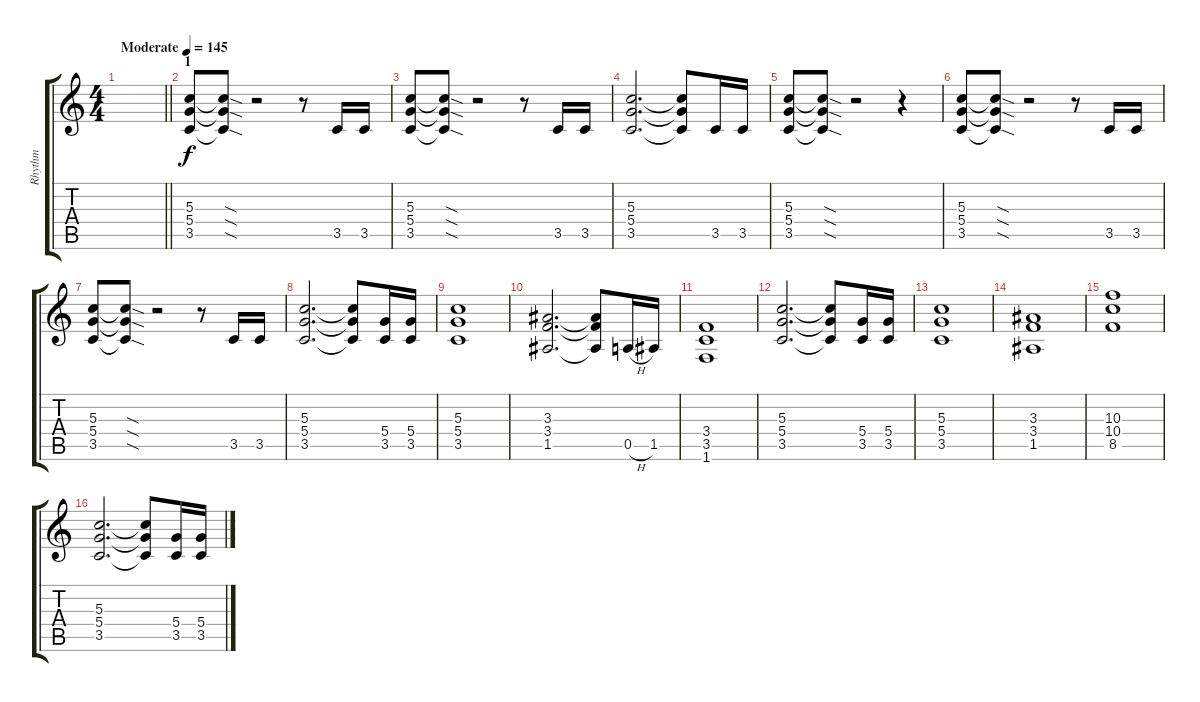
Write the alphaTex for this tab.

\track ("Rhythm" "Rhythm") {instrument distortionguitar}
\staff {score tabs}
\tuning (E4 B3 G3 D3 A2 E2) {hide}
\ts (4 4)
\tempo (145 "Moderate")
\clef g2
\barLineRight lightlight
\ks c
|
\section ("" "1")
(5.3 5.4 3.5).8 (5.3{sod t} 5.4{sod t} 3.5{sod t}).8 r.2 r.8 3.5.16 3.5.16 |
(5.3 5.4 3.5).8 (5.3{sod t} 5.4{sod t} 3.5{sod t}).8 r.2 r.8 3.5.16 3.5.16 |
(5.3 5.4 3.5).2{d} (5.3{t} 5.4{t} 3.5{t}).8 3.5.16 3.5.16 |
(5.3 5.4 3.5).8 (5.3{sod t} 5.4{sod t} 3.5{sod t}).8 r.2 r.4 |
(5.3 5.4 3.5).8 (5.3{sod t} 5.4{sod t} 3.5{sod t}).8 r.2 r.8 3.5.16 3.5.16 |
(5.3 5.4 3.5).8 (5.3{sod t} 5.4{sod t} 3.5{sod t}).8 r.2 r.8 3.5.16 3.5.16 |
(5.3 5.4 3.5).2{d} (5.3{t} 5.4{t} 3.5{t}).8 (5.4 3.5).16 (5.4 3.5).16 |
(5.3 5.4 3.5).1 |
(3.3 3.4 1.5).2{d} (3.3{t} 3.4{t} 1.5{t}).8 0.5{h}.16 1.5.16 |
(3.4 3.5 1.6).1 |
(5.3 5.4 3.5).2{d} (5.3{t} 5.4{t} 3.5{t}).8 (5.4 3.5).16 (5.4 3.5).16 |
(5.3 5.4 3.5).1 |
(3.3 3.4 1.5).1 |
(10.3 10.4 8.5).1 |
(5.3 5.4 3.5).2{d} (5.3{t} 5.4{t} 3.5{t}).8 (5.4 3.5).16 (5.4 3.5).16
